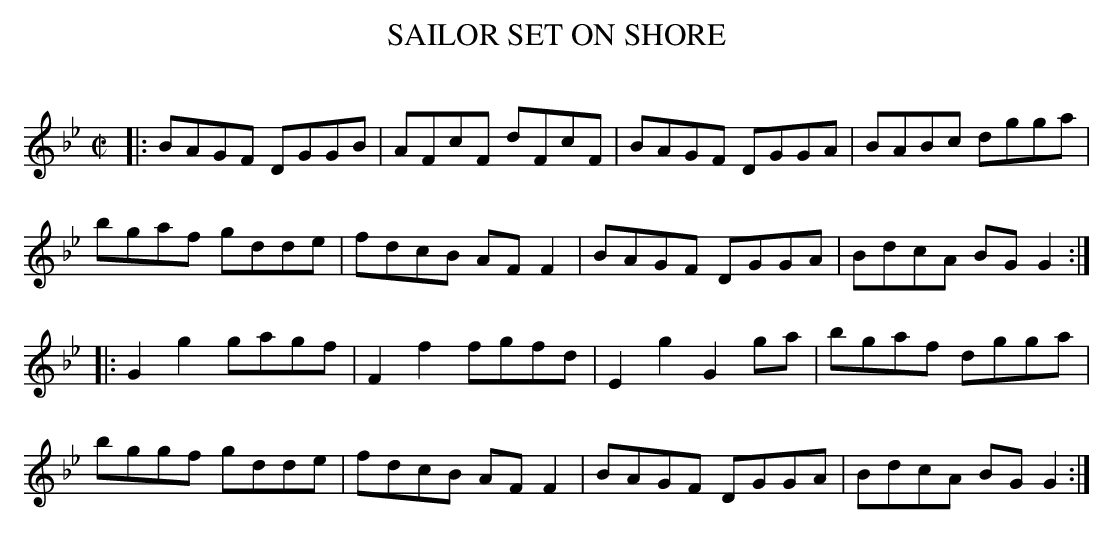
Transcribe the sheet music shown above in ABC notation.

X:1
T: SAILOR SET ON SHORE
C:
M: C|
L: 1/8
K: Gm
|:\
BAGF DGGB | AFcF dFcF | BAGF DGGA | BABc dgga |
bgaf gdde | fdcB AFF2 | BAGF DGGA | BdcA BGG2 :|
|:\
G2g2 gagf | F2f2 fgfd | E2g2 G2ga | bgaf dgga |
bggf gdde | fdcB AFF2 | BAGF DGGA | BdcA BGG2 :|
